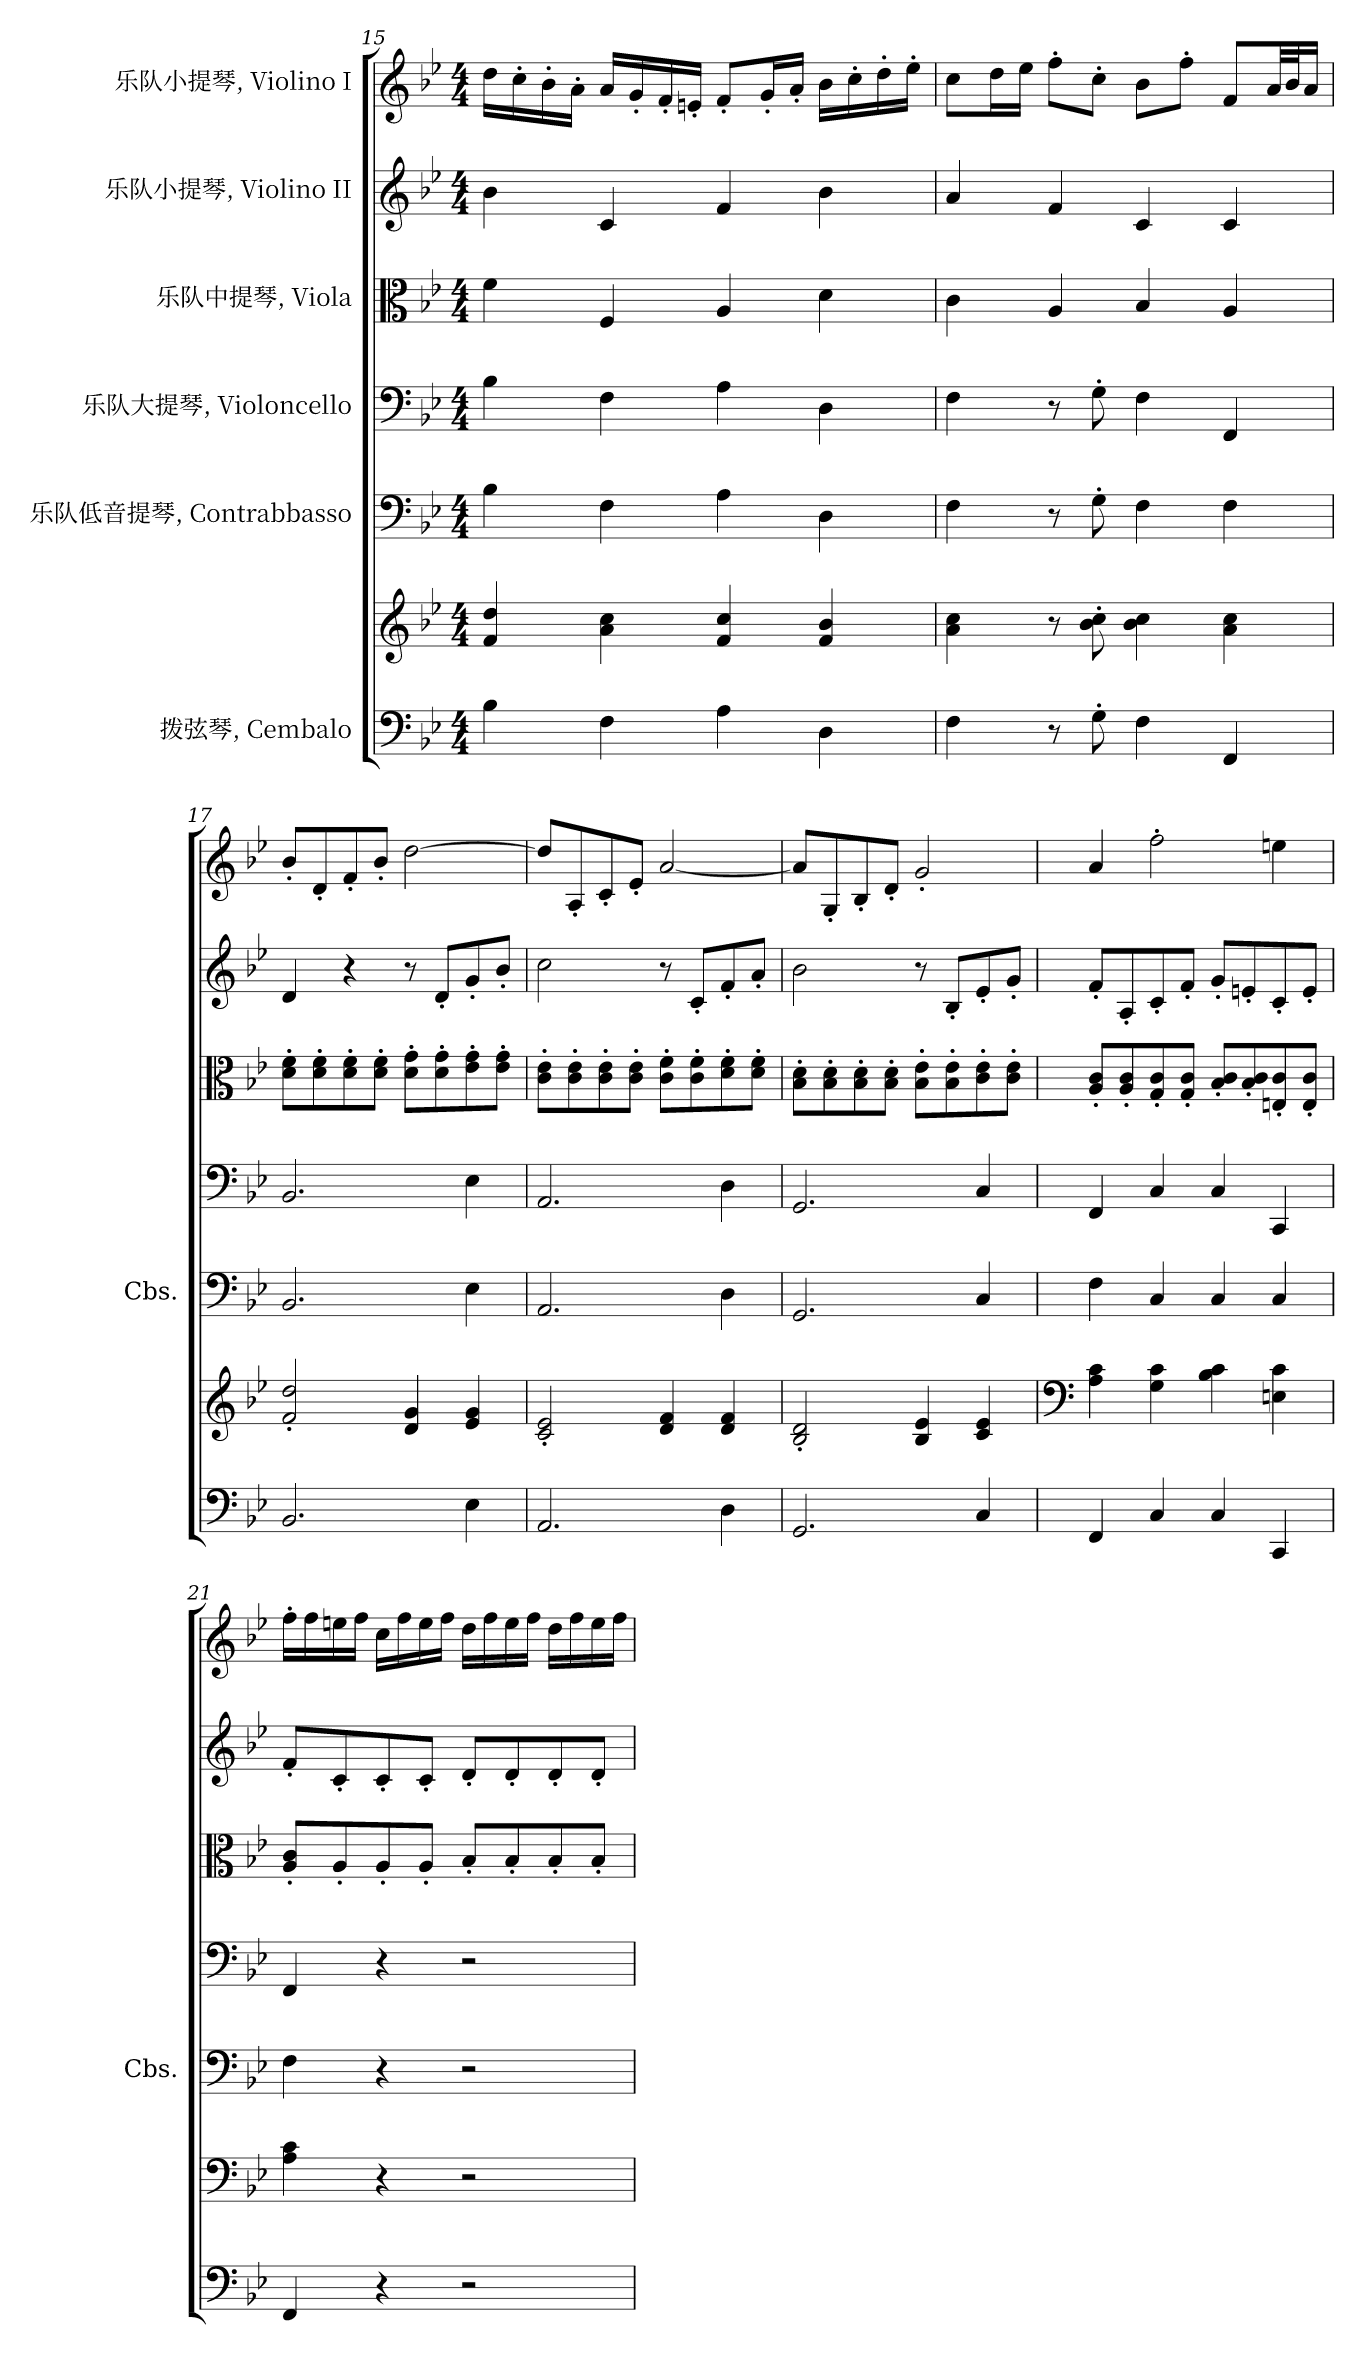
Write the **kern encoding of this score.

**kern	**kern	**kern	**kern	**kern	**kern	**kern
*part6	*part6	*part5	*part4	*part3	*part2	*part1
*staff7	*staff6	*staff5	*staff4	*staff3	*staff2	*staff1
*I"拨弦琴, Cembalo	*	*I"乐队低音提琴, Contrabbasso	*I"乐队大提琴, Violoncello	*I"乐队中提琴, Viola	*I"乐队小提琴, Violino II	*I"乐队小提琴, Violino I
*	*	*I'Cbs.	*	*	*	*
*clefF4	*clefG2	*clefF4	*clefF4	*clefC3	*clefG2	*clefG2
*	*	*ITrd7c12	*	*	*	*
*k[b-e-]	*k[b-e-]	*k[b-e-]	*k[b-e-]	*k[b-e-]	*k[b-e-]	*k[b-e-]
*M4/4	*M4/4	*M4/4	*M4/4	*M4/4	*M4/4	*M4/4
=15	=15	=15	=15	=15	=15	=15
4B-\	4f/ 4dd/	4BB-\	4B-\	4f\	4b-\	16dd\LL
.	.	.	.	.	.	16cc'\
.	.	.	.	.	.	16b-'\
.	.	.	.	.	.	16a'\JJ
4F\	4a\ 4cc\	4FF\	4F\	4F/	4c/	16a/LL
.	.	.	.	.	.	16g'/
.	.	.	.	.	.	16f'/
.	.	.	.	.	.	16en'/JJ
4A\	4f/ 4cc/	4AA\	4A\	4A/	4f/	8f'/L
.	.	.	.	.	.	16g'/L
.	.	.	.	.	.	16a'/JJ
4D\	4f/ 4b-/	4DD\	4D\	4d\	4b-\	16b-\LL
.	.	.	.	.	.	16cc'\
.	.	.	.	.	.	16dd'\
.	.	.	.	.	.	16ee-'\JJ
=16	=16	=16	=16	=16	=16	=16
4F\	4a\ 4cc\	4FF\	4F\	4c\	4a/	8cc\L
.	.	.	.	.	.	16dd\L
.	.	.	.	.	.	16ee-\JJ
8r	8r	8r	8r	4A/	4f/	8ff'\L
8G'\	8b-\' 8cc\'	8GG'\	8G'\	.	.	8cc'\J
4F\	4b-\ 4cc\	4FF\	4F\	4B-/	4c/	8b-\L
.	.	.	.	.	.	8ff'\J
4FF/	4a\ 4cc\	4FF\	4FF/	4A/	4c/	8f/L
.	.	.	.	.	.	32a/LL
.	.	.	.	.	.	32b-/J
.	.	.	.	.	.	16a/JJ
!!LO:PB:g=z
=17	=17	=17	=17	=17	=17	=17
2.BB-/	2f/' 2dd/'	2.BBB-/	2.BB-/	8d\' 8f\'L	4d/	8b-'/L
.	.	.	.	8d\' 8f\'	.	8d'/
.	.	.	.	8d\' 8f\'	4r	8f'/
.	.	.	.	8d\' 8f\'J	.	8b-'/J
.	4d/ 4g/	.	.	8d\' 8g\'L	8r	[2dd\
.	.	.	.	8d\' 8g\'	8d'/L	.
4E-\	4e-/ 4g/	4EE-\	4E-\	8e-\' 8g\'	8g'/	.
.	.	.	.	8e-\' 8g\'J	8b-'/J	.
=18	=18	=18	=18	=18	=18	=18
2.AA/	2c/' 2e-/'	2.AAA/	2.AA/	8c\' 8e-\'L	2cc\	8dd/L]
.	.	.	.	8c\' 8e-\'	.	8A'/
.	.	.	.	8c\' 8e-\'	.	8c'/
.	.	.	.	8c\' 8e-\'J	.	8e-'/J
.	4d/ 4f/	.	.	8c\' 8f\'L	8r	[2a/
.	.	.	.	8c\' 8f\'	8c'/L	.
4D\	4d/ 4f/	4DD\	4D\	8d\' 8f\'	8f'/	.
.	.	.	.	8d\' 8f\'J	8a'/J	.
=19	=19	=19	=19	=19	=19	=19
2.GG/	2B-/' 2d/'	2.GGG/	2.GG/	8B-\' 8d\'L	2b-\	8a/L]
.	.	.	.	8B-\' 8d\'	.	8G'/
.	.	.	.	8B-\' 8d\'	.	8B-'/
.	.	.	.	8B-\' 8d\'J	.	8d'/J
.	4B-/ 4e-/	.	.	8B-\' 8e-\'L	8r	2g'/
.	.	.	.	8B-\' 8e-\'	8B-'/L	.
4C/	4c/ 4e-/	4CC/	4C/	8c\' 8e-\'	8e-'/	.
.	.	.	.	8c\' 8e-\'J	8g'/J	.
=20	=20	=20	=20	=20	=20	=20
*	*clefF4	*	*	*	*	*
4FF/	4A\ 4c\	4FF\	4FF/	8A/' 8c/'L	8f'/L	4a/
.	.	.	.	8A/' 8c/'	8A'/	.
4C/	4G\ 4c\	4CC/	4C/	8G/' 8c/'	8c'/	2ff'\
.	.	.	.	8G/' 8c/'J	8f'/J	.
4C/	4B-\ 4c\	4CC/	4C/	8B-/' 8c/'L	8g'/L	.
.	.	.	.	8B-/' 8c/'	8en'/	.
4CC/	4En\ 4c\	4CC/	4CC/	8En/' 8c/'	8c'/	4een\
.	.	.	.	8E/' 8c/'J	8e'/J	.
!!LO:PB:g=z
=21	=21	=21	=21	=21	=21	=21
4FF/	4A\ 4c\	4FF\	4FF/	8A/' 8c/'L	8f'/L	16ff'\LL
.	.	.	.	.	.	16ff\
.	.	.	.	8A'/	8c'/	16een\
.	.	.	.	.	.	16ff\JJ
4r	4r	4r	4r	8A'/	8c'/	16cc\LL
.	.	.	.	.	.	16ff\
.	.	.	.	8A'/J	8c'/J	16ee\
.	.	.	.	.	.	16ff\JJ
2r	2r	2r	2r	8B-'/L	8d'/L	16dd\LL
.	.	.	.	.	.	16ff\
.	.	.	.	8B-'/	8d'/	16ee\
.	.	.	.	.	.	16ff\JJ
.	.	.	.	8B-'/	8d'/	16dd\LL
.	.	.	.	.	.	16ff\
.	.	.	.	8B-'/J	8d'/J	16ee\
.	.	.	.	.	.	16ff\JJ
=	=	=	=	=	=	=
*-	*-	*-	*-	*-	*-	*-
